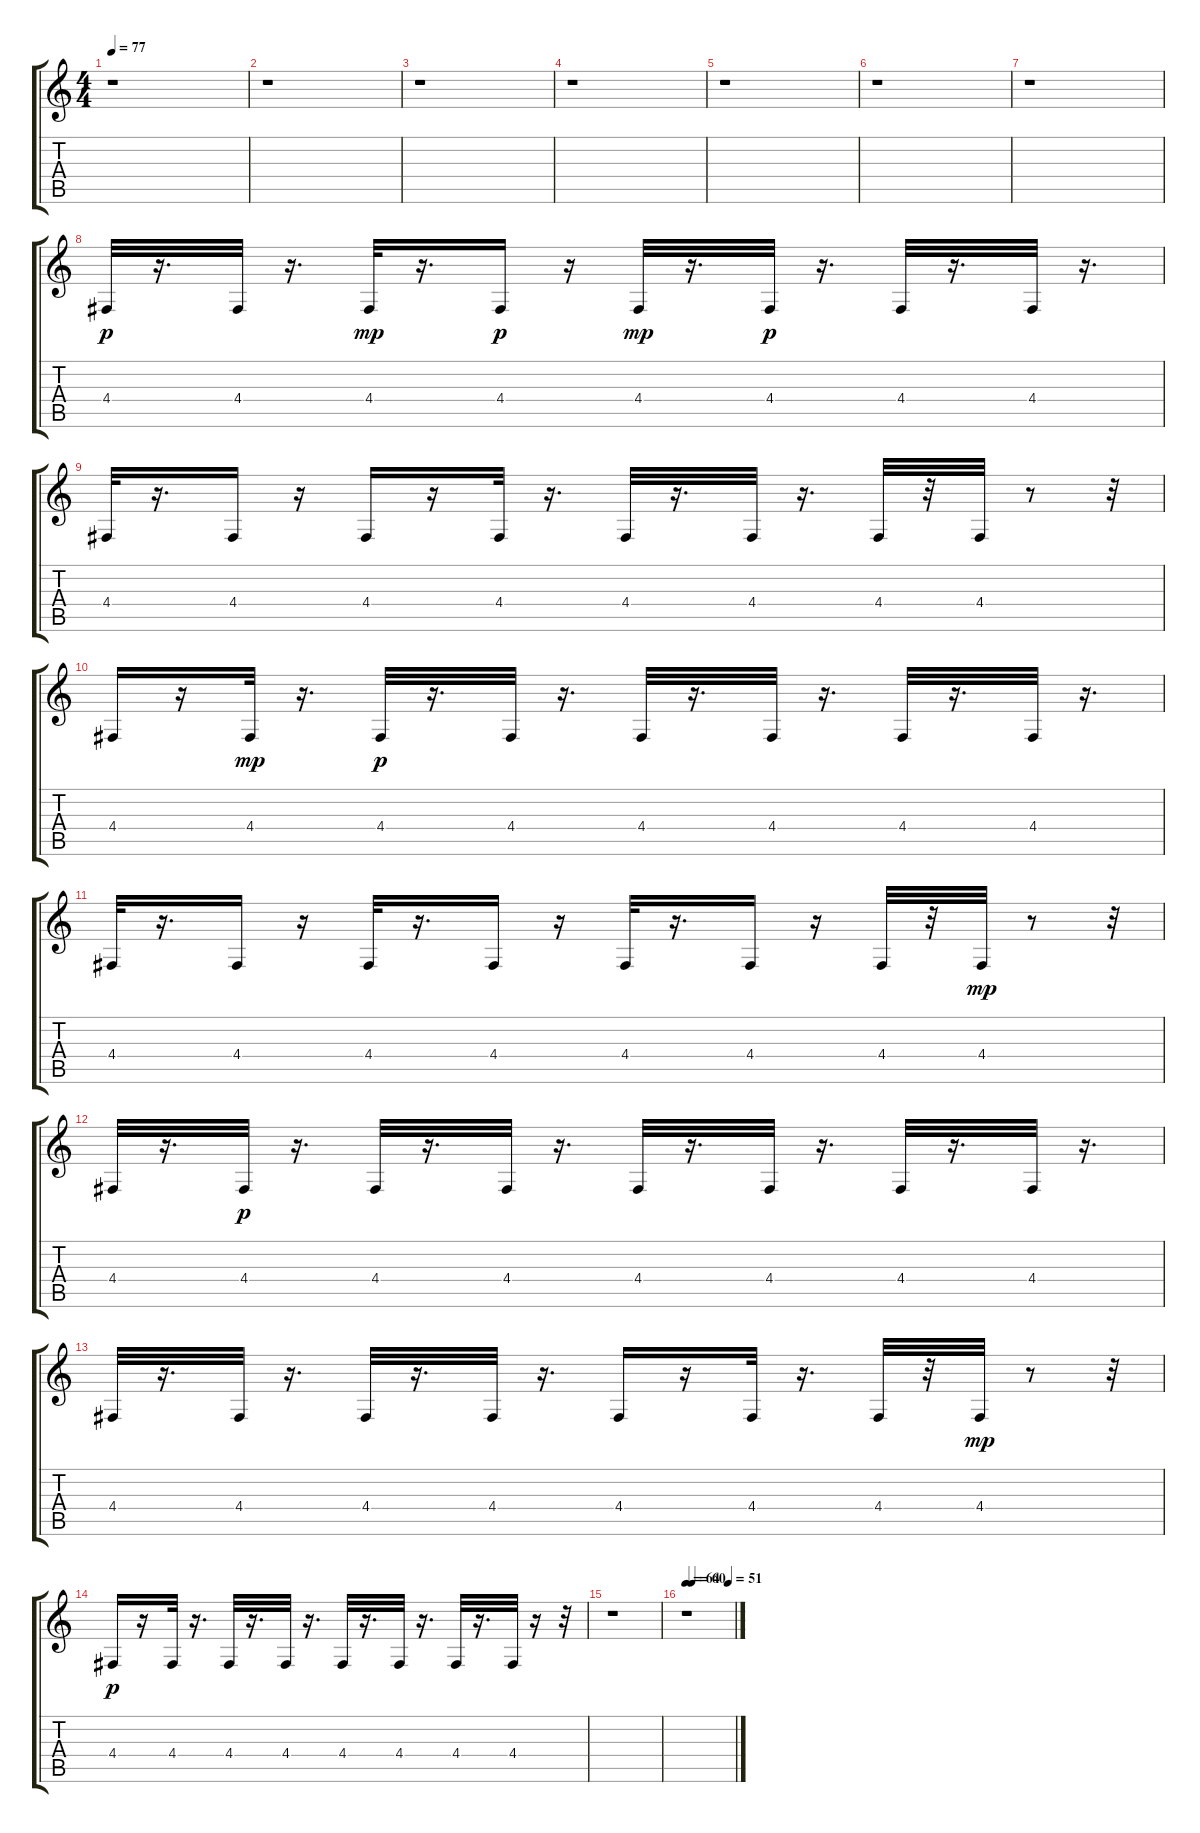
\track "" {instrument acousticgrandpiano}
\staff {score tabs}
\tuning (E4 B3 G3 D3 A2 E2) {hide}
\ts (4 4)
\tempo 77
\clef g2
\ks c
r.1{dy p} |
r.1 |
r.1 |
r.1 |
r.1 |
r.1 |
r.1 |
4.4.32 r.16{d} 4.4.32 r.16{d} 4.4.32{dy mp} r.16{d} 4.4.16{dy p} r.16 4.4.32{dy mp} r.16{d} 4.4.32{dy p} r.16{d} 4.4.32 r.16{d} 4.4.32 r.16{d} |
4.4.32 r.16{d} 4.4.16 r.16 4.4.16 r.16 4.4.32 r.16{d} 4.4.32 r.16{d} 4.4.32 r.16{d} 4.4.32 r.32 4.4.32 r.8 r.32 |
4.4.16 r.16 4.4.32{dy mp} r.16{d} 4.4.32{dy p} r.16{d} 4.4.32 r.16{d} 4.4.32 r.16{d} 4.4.32 r.16{d} 4.4.32 r.16{d} 4.4.32 r.16{d} |
4.4.32 r.16{d} 4.4.16 r.16 4.4.32 r.16{d} 4.4.16 r.16 4.4.32 r.16{d} 4.4.16 r.16 4.4.32 r.32 4.4.32{dy mp} r.8 r.32 |
4.4.32 r.16{d} 4.4.32{dy p} r.16{d} 4.4.32 r.16{d} 4.4.32 r.16{d} 4.4.32 r.16{d} 4.4.32 r.16{d} 4.4.32 r.16{d} 4.4.32 r.16{d} |
4.4.32 r.16{d} 4.4.32 r.16{d} 4.4.32 r.16{d} 4.4.32 r.16{d} 4.4.16 r.16 4.4.32 r.16{d} 4.4.32 r.32 4.4.32{dy mp} r.8 r.32 |
4.4.16{dy p} r.16 4.4.32 r.16{d} 4.4.32 r.16{d} 4.4.32 r.16{d} 4.4.32 r.16{d} 4.4.32 r.16{d} 4.4.32 r.16{d} 4.4.32 r.16 r.32 |
r.1 |
\tempo 64
\tempo (60 0.125)
\tempo (51 0.875)
r.1
